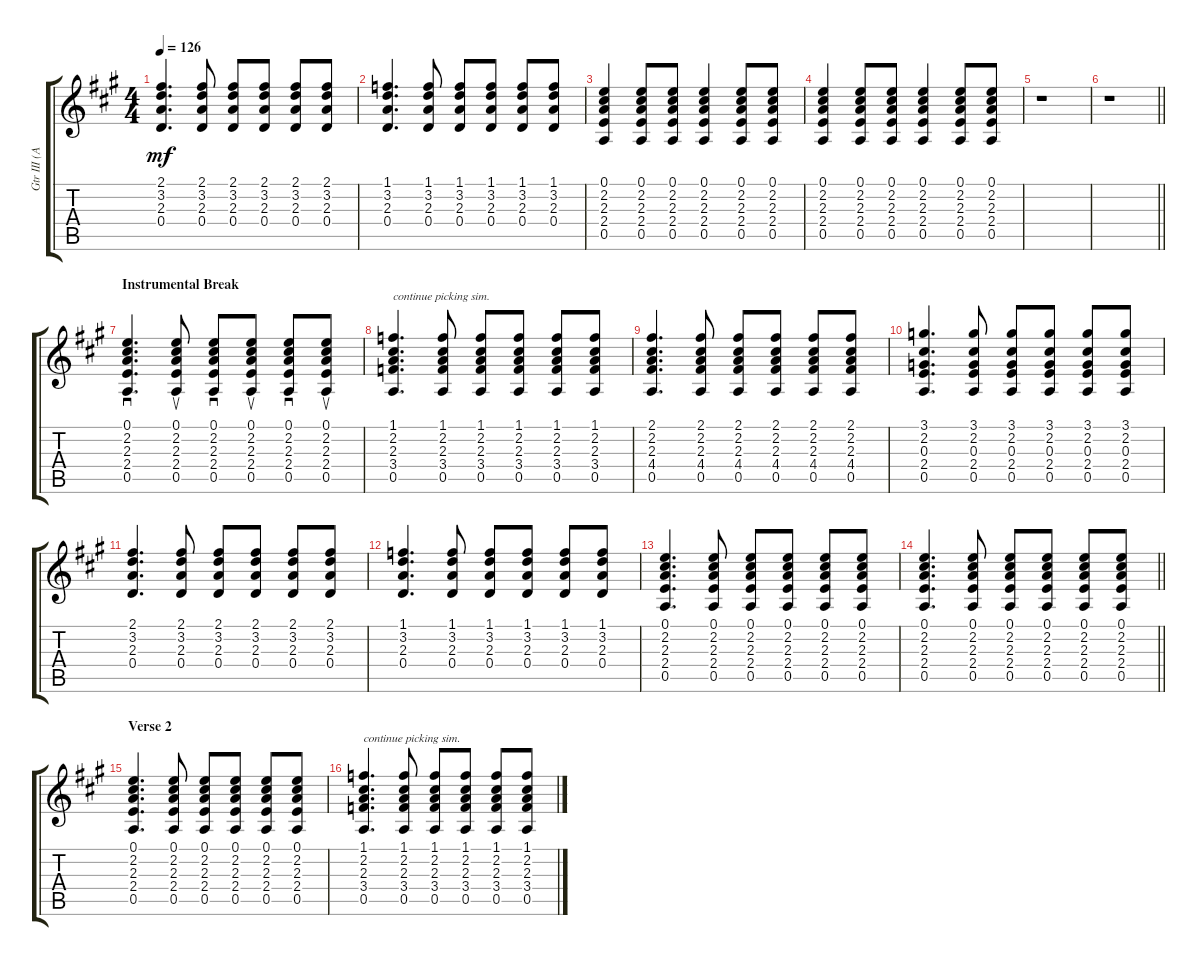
\track ("Gtr III (Acoustic)" "Gtr III (A") {instrument acousticguitarsteel}
\staff {score tabs}
\tuning (E4 B3 G3 D3 A2 E2) {hide}
\ts (4 4)
\tempo 126
\clef g2
\ks a
(2.1 3.2 2.3 0.4).4{d dy mf} (2.1 3.2 2.3 0.4).8 (2.1 3.2 2.3 0.4).8 (2.1 3.2 2.3 0.4).8 (2.1 3.2 2.3 0.4).8 (2.1 3.2 2.3 0.4).8 |
(1.1 3.2 2.3 0.4).4{d} (1.1 3.2 2.3 0.4).8 (1.1 3.2 2.3 0.4).8 (1.1 3.2 2.3 0.4).8 (1.1 3.2 2.3 0.4).8 (1.1 3.2 2.3 0.4).8 |
(0.1 2.2 2.3 2.4 0.5).4 (0.1 2.2 2.3 2.4 0.5).8 (0.1 2.2 2.3 2.4 0.5).8 (0.1 2.2 2.3 2.4 0.5).4 (0.1 2.2 2.3 2.4 0.5).8 (0.1 2.2 2.3 2.4 0.5).8 |
(0.1 2.2 2.3 2.4 0.5).4 (0.1 2.2 2.3 2.4 0.5).8 (0.1 2.2 2.3 2.4 0.5).8 (0.1 2.2 2.3 2.4 0.5).4 (0.1 2.2 2.3 2.4 0.5).8 (0.1 2.2 2.3 2.4 0.5).8 |
r.1 |
\barLineRight lightlight
r.1 |
\section ("" "Instrumental Break")
(0.1 2.2 2.3 2.4 0.5).4{d sd} (0.1 2.2 2.3 2.4 0.5).8{su} (0.1 2.2 2.3 2.4 0.5).8{sd} (0.1 2.2 2.3 2.4 0.5).8{su} (0.1 2.2 2.3 2.4 0.5).8{sd} (0.1 2.2 2.3 2.4 0.5).8{su} |
(1.1 2.2 2.3 3.4 0.5).4{d txt "continue picking sim."} (1.1 2.2 2.3 3.4 0.5).8 (1.1 2.2 2.3 3.4 0.5).8 (1.1 2.2 2.3 3.4 0.5).8 (1.1 2.2 2.3 3.4 0.5).8 (1.1 2.2 2.3 3.4 0.5).8 |
(2.1 2.2 2.3 4.4 0.5).4{d} (2.1 2.2 2.3 4.4 0.5).8 (2.1 2.2 2.3 4.4 0.5).8 (2.1 2.2 2.3 4.4 0.5).8 (2.1 2.2 2.3 4.4 0.5).8 (2.1 2.2 2.3 4.4 0.5).8 |
(3.1 2.2 0.3 2.4 0.5).4{d} (3.1 2.2 0.3 2.4 0.5).8 (3.1 2.2 0.3 2.4 0.5).8 (3.1 2.2 0.3 2.4 0.5).8 (3.1 2.2 0.3 2.4 0.5).8 (3.1 2.2 0.3 2.4 0.5).8 |
(2.1 3.2 2.3 0.4).4{d} (2.1 3.2 2.3 0.4).8 (2.1 3.2 2.3 0.4).8 (2.1 3.2 2.3 0.4).8 (2.1 3.2 2.3 0.4).8 (2.1 3.2 2.3 0.4).8 |
(1.1 3.2 2.3 0.4).4{d} (1.1 3.2 2.3 0.4).8 (1.1 3.2 2.3 0.4).8 (1.1 3.2 2.3 0.4).8 (1.1 3.2 2.3 0.4).8 (1.1 3.2 2.3 0.4).8 |
(0.1 2.2 2.3 2.4 0.5).4{d} (0.1 2.2 2.3 2.4 0.5).8 (0.1 2.2 2.3 2.4 0.5).8 (0.1 2.2 2.3 2.4 0.5).8 (0.1 2.2 2.3 2.4 0.5).8 (0.1 2.2 2.3 2.4 0.5).8 |
\barLineRight lightlight
(0.1 2.2 2.3 2.4 0.5).4{d} (0.1 2.2 2.3 2.4 0.5).8 (0.1 2.2 2.3 2.4 0.5).8 (0.1 2.2 2.3 2.4 0.5).8 (0.1 2.2 2.3 2.4 0.5).8 (0.1 2.2 2.3 2.4 0.5).8 |
\section ("" "Verse 2")
(0.1 2.2 2.3 2.4 0.5).4{d} (0.1 2.2 2.3 2.4 0.5).8 (0.1 2.2 2.3 2.4 0.5).8 (0.1 2.2 2.3 2.4 0.5).8 (0.1 2.2 2.3 2.4 0.5).8 (0.1 2.2 2.3 2.4 0.5).8 |
(1.1 2.2 2.3 3.4 0.5).4{d txt "continue picking sim."} (1.1 2.2 2.3 3.4 0.5).8 (1.1 2.2 2.3 3.4 0.5).8 (1.1 2.2 2.3 3.4 0.5).8 (1.1 2.2 2.3 3.4 0.5).8 (1.1 2.2 2.3 3.4 0.5).8
